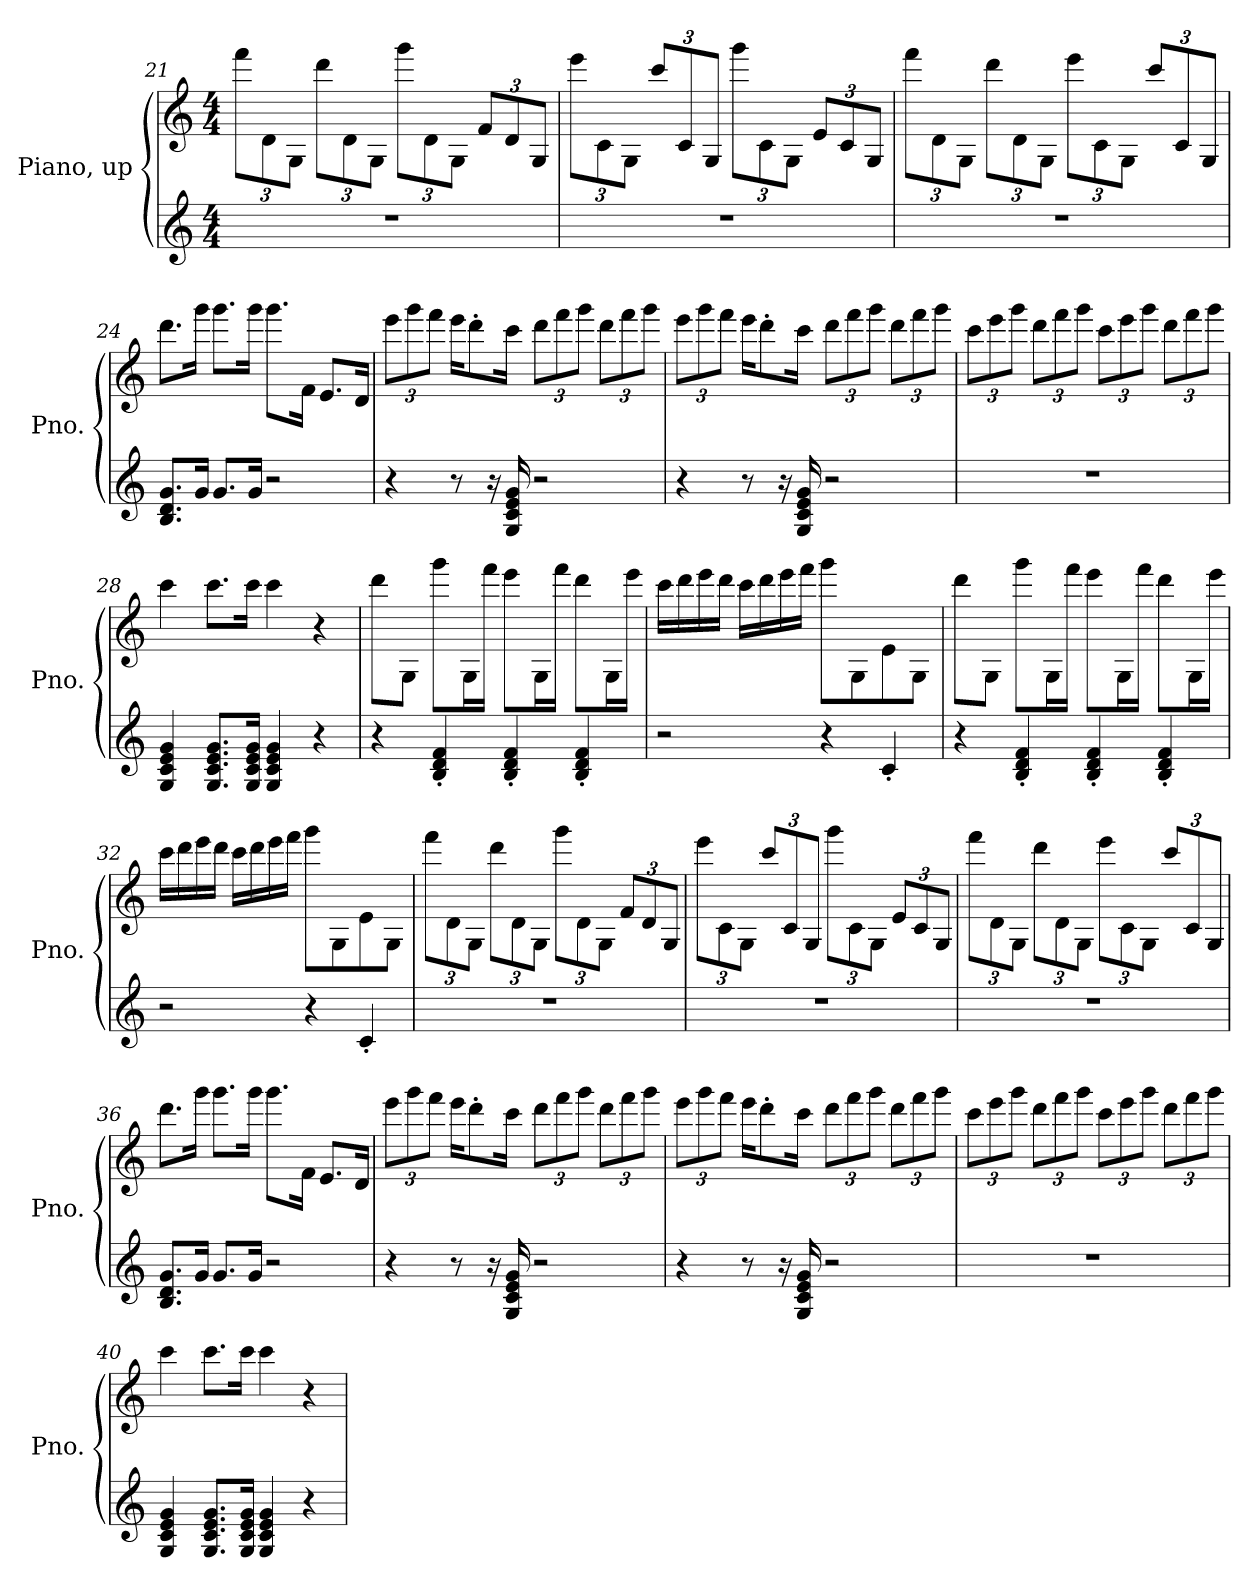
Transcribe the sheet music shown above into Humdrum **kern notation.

**kern	**kern
*part1	*part1
*staff2	*staff1
*I"Piano, up	*
*I'Pno.	*
*clefG2	*clefG2
*k[]	*k[]
*M4/4	*M4/4
*	*Xbrackettup
=21	=21
1r	12fff\L
.	12d\
.	12G\J
.	12ddd\L
.	12d\
.	12G\J
.	12ggg\L
.	12d\
.	12G\J
.	12f/L
.	12d/
.	12G/J
=22	=22
1r	12eee\L
.	12c\
.	12G\J
.	12ccc/L
.	12c/
.	12G/J
.	12ggg\L
.	12c\
.	12G\J
.	12e/L
.	12c/
.	12G/J
!!LO:LB:g=z
=23	=23
1r	12fff\L
.	12d\
.	12G\J
.	12ddd\L
.	12d\
.	12G\J
.	12eee\L
.	12c\
.	12G\J
.	12ccc/L
.	12c/
.	12G/J
=24	=24
8.B/ 8.d/ 8.g/L	8.ddd\L
16g/Jk	16ggg\Jk
8.g/L	8.ggg\L
16g/Jk	16ggg\Jk
2r	8.ggg\L
.	16f\Jk
.	8.e/L
.	16d/Jk
=25	=25
4r	12eee\L
.	12ggg\
.	12fff\J
8r	16eee\KL
.	8ddd'\
16r	.
16G/ 16c/ 16e/ 16g/	16ccc\Jk
2r	12ddd\L
.	12fff\
.	12ggg\J
.	12ddd\L
.	12fff\
.	12ggg\J
!!LO:LB:g=z
=26	=26
4r	12eee\L
.	12ggg\
.	12fff\J
8r	16eee\KL
.	8ddd'\
16r	.
16G/ 16c/ 16e/ 16g/	16ccc\Jk
2r	12ddd\L
.	12fff\
.	12ggg\J
.	12ddd\L
.	12fff\
.	12ggg\J
=27	=27
1r	12ccc\L
.	12eee\
.	12ggg\J
.	12ddd\L
.	12fff\
.	12ggg\J
.	12ccc\L
.	12eee\
.	12ggg\J
.	12ddd\L
.	12fff\
.	12ggg\J
=28	=28
4G/ 4c/ 4e/ 4g/	4ccc\
8.G/ 8.c/ 8.e/ 8.g/L	8.ccc\L
16G/ 16c/ 16e/ 16g/Jk	16ccc\Jk
4G/ 4c/ 4e/ 4g/	4ccc\
4r	4r
!!LO:LB:g=z
=29	=29
4r	8ddd\L
.	8G\J
4B/' 4d/' 4f/'	8ggg\L
.	16G\L
.	16fff\JJ
4B/' 4d/' 4f/'	8eee\L
.	16G\L
.	16fff\JJ
4B/' 4d/' 4f/'	8ddd\L
.	16G\L
.	16eee\JJ
=30	=30
2r	16ccc\LL
.	16ddd\
.	16eee\
.	16ddd\JJ
.	16ccc\LL
.	16ddd\
.	16eee\
.	16fff\JJ
4r	8ggg\L
.	8G\
4c'/	8e\
.	8G\J
=31	=31
4r	8ddd\L
.	8G\J
4B/' 4d/' 4f/'	8ggg\L
.	16G\L
.	16fff\JJ
4B/' 4d/' 4f/'	8eee\L
.	16G\L
.	16fff\JJ
4B/' 4d/' 4f/'	8ddd\L
.	16G\L
.	16eee\JJ
!!LO:LB:g=z
=32	=32
2r	16ccc\LL
.	16ddd\
.	16eee\
.	16ddd\JJ
.	16ccc\LL
.	16ddd\
.	16eee\
.	16fff\JJ
4r	8ggg\L
.	8G\
4c'/	8e\
.	8G\J
=33	=33
1r	12fff\L
.	12d\
.	12G\J
.	12ddd\L
.	12d\
.	12G\J
.	12ggg\L
.	12d\
.	12G\J
.	12f/L
.	12d/
.	12G/J
=34	=34
1r	12eee\L
.	12c\
.	12G\J
.	12ccc/L
.	12c/
.	12G/J
.	12ggg\L
.	12c\
.	12G\J
.	12e/L
.	12c/
.	12G/J
!!LO:LB:g=z
=35	=35
1r	12fff\L
.	12d\
.	12G\J
.	12ddd\L
.	12d\
.	12G\J
.	12eee\L
.	12c\
.	12G\J
.	12ccc/L
.	12c/
.	12G/J
=36	=36
8.B/ 8.d/ 8.g/L	8.ddd\L
16g/Jk	16ggg\Jk
8.g/L	8.ggg\L
16g/Jk	16ggg\Jk
2r	8.ggg\L
.	16f\Jk
.	8.e/L
.	16d/Jk
=37	=37
4r	12eee\L
.	12ggg\
.	12fff\J
8r	16eee\KL
.	8ddd'\
16r	.
16G/ 16c/ 16e/ 16g/	16ccc\Jk
2r	12ddd\L
.	12fff\
.	12ggg\J
.	12ddd\L
.	12fff\
.	12ggg\J
!!LO:PB:g=z
=38	=38
4r	12eee\L
.	12ggg\
.	12fff\J
8r	16eee\KL
.	8ddd'\
16r	.
16G/ 16c/ 16e/ 16g/	16ccc\Jk
2r	12ddd\L
.	12fff\
.	12ggg\J
.	12ddd\L
.	12fff\
.	12ggg\J
=39	=39
1r	12ccc\L
.	12eee\
.	12ggg\J
.	12ddd\L
.	12fff\
.	12ggg\J
.	12ccc\L
.	12eee\
.	12ggg\J
.	12ddd\L
.	12fff\
.	12ggg\J
=40	=40
4G/ 4c/ 4e/ 4g/	4ccc\
8.G/ 8.c/ 8.e/ 8.g/L	8.ccc\L
16G/ 16c/ 16e/ 16g/Jk	16ccc\Jk
4G/ 4c/ 4e/ 4g/	4ccc\
4r	4r
=	=
*-	*-
